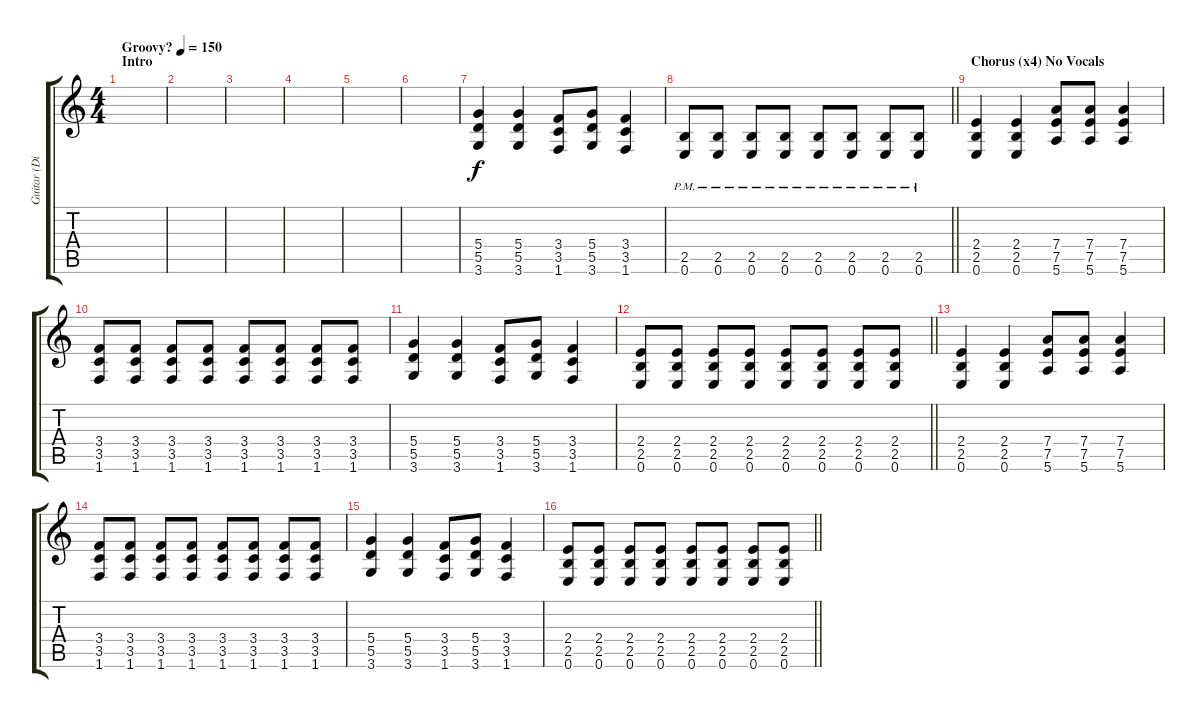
\track ("Guitar (Distorted)" "Guitar (Di") {instrument distortionguitar}
\staff {score tabs}
\tuning (E4 B3 G3 D3 A2 E2) {hide}
\ts (4 4)
\section ("" "Intro")
\tempo (150 "Groovy?")
\clef g2
\ks c
|
|
|
|
|
|
(5.4 5.5 3.6).4 (5.4 5.5 3.6).4 (3.4 3.5 1.6).8 (5.4 5.5 3.6).8 (3.4 3.5 1.6).4 |
\barLineRight lightlight
(2.5{pm} 0.6{pm}).8 (2.5{pm} 0.6{pm}).8 (2.5{pm} 0.6{pm}).8 (2.5{pm} 0.6{pm}).8 (2.5{pm} 0.6{pm}).8 (2.5{pm} 0.6{pm}).8 (2.5{pm} 0.6{pm}).8 (2.5{pm} 0.6{pm}).8 |
\section ("" "Chorus (x4) No Vocals")
(2.4 2.5 0.6).4 (2.4 2.5 0.6).4 (7.4 7.5 5.6).8 (7.4 7.5 5.6).8 (7.4 7.5 5.6).4 |
(3.4 3.5 1.6).8 (3.4 3.5 1.6).8 (3.4 3.5 1.6).8 (3.4 3.5 1.6).8 (3.4 3.5 1.6).8 (3.4 3.5 1.6).8 (3.4 3.5 1.6).8 (3.4 3.5 1.6).8 |
(5.4 5.5 3.6).4 (5.4 5.5 3.6).4 (3.4 3.5 1.6).8 (5.4 5.5 3.6).8 (3.4 3.5 1.6).4 |
\barLineRight lightlight
(2.4 2.5 0.6).8 (2.4 2.5 0.6).8 (2.4 2.5 0.6).8 (2.4 2.5 0.6).8 (2.4 2.5 0.6).8 (2.4 2.5 0.6).8 (2.4 2.5 0.6).8 (2.4 2.5 0.6).8 |
(2.4 2.5 0.6).4 (2.4 2.5 0.6).4 (7.4 7.5 5.6).8 (7.4 7.5 5.6).8 (7.4 7.5 5.6).4 |
(3.4 3.5 1.6).8 (3.4 3.5 1.6).8 (3.4 3.5 1.6).8 (3.4 3.5 1.6).8 (3.4 3.5 1.6).8 (3.4 3.5 1.6).8 (3.4 3.5 1.6).8 (3.4 3.5 1.6).8 |
(5.4 5.5 3.6).4 (5.4 5.5 3.6).4 (3.4 3.5 1.6).8 (5.4 5.5 3.6).8 (3.4 3.5 1.6).4 |
\barLineRight lightlight
(2.4 2.5 0.6).8 (2.4 2.5 0.6).8 (2.4 2.5 0.6).8 (2.4 2.5 0.6).8 (2.4 2.5 0.6).8 (2.4 2.5 0.6).8 (2.4 2.5 0.6).8 (2.4 2.5 0.6).8
